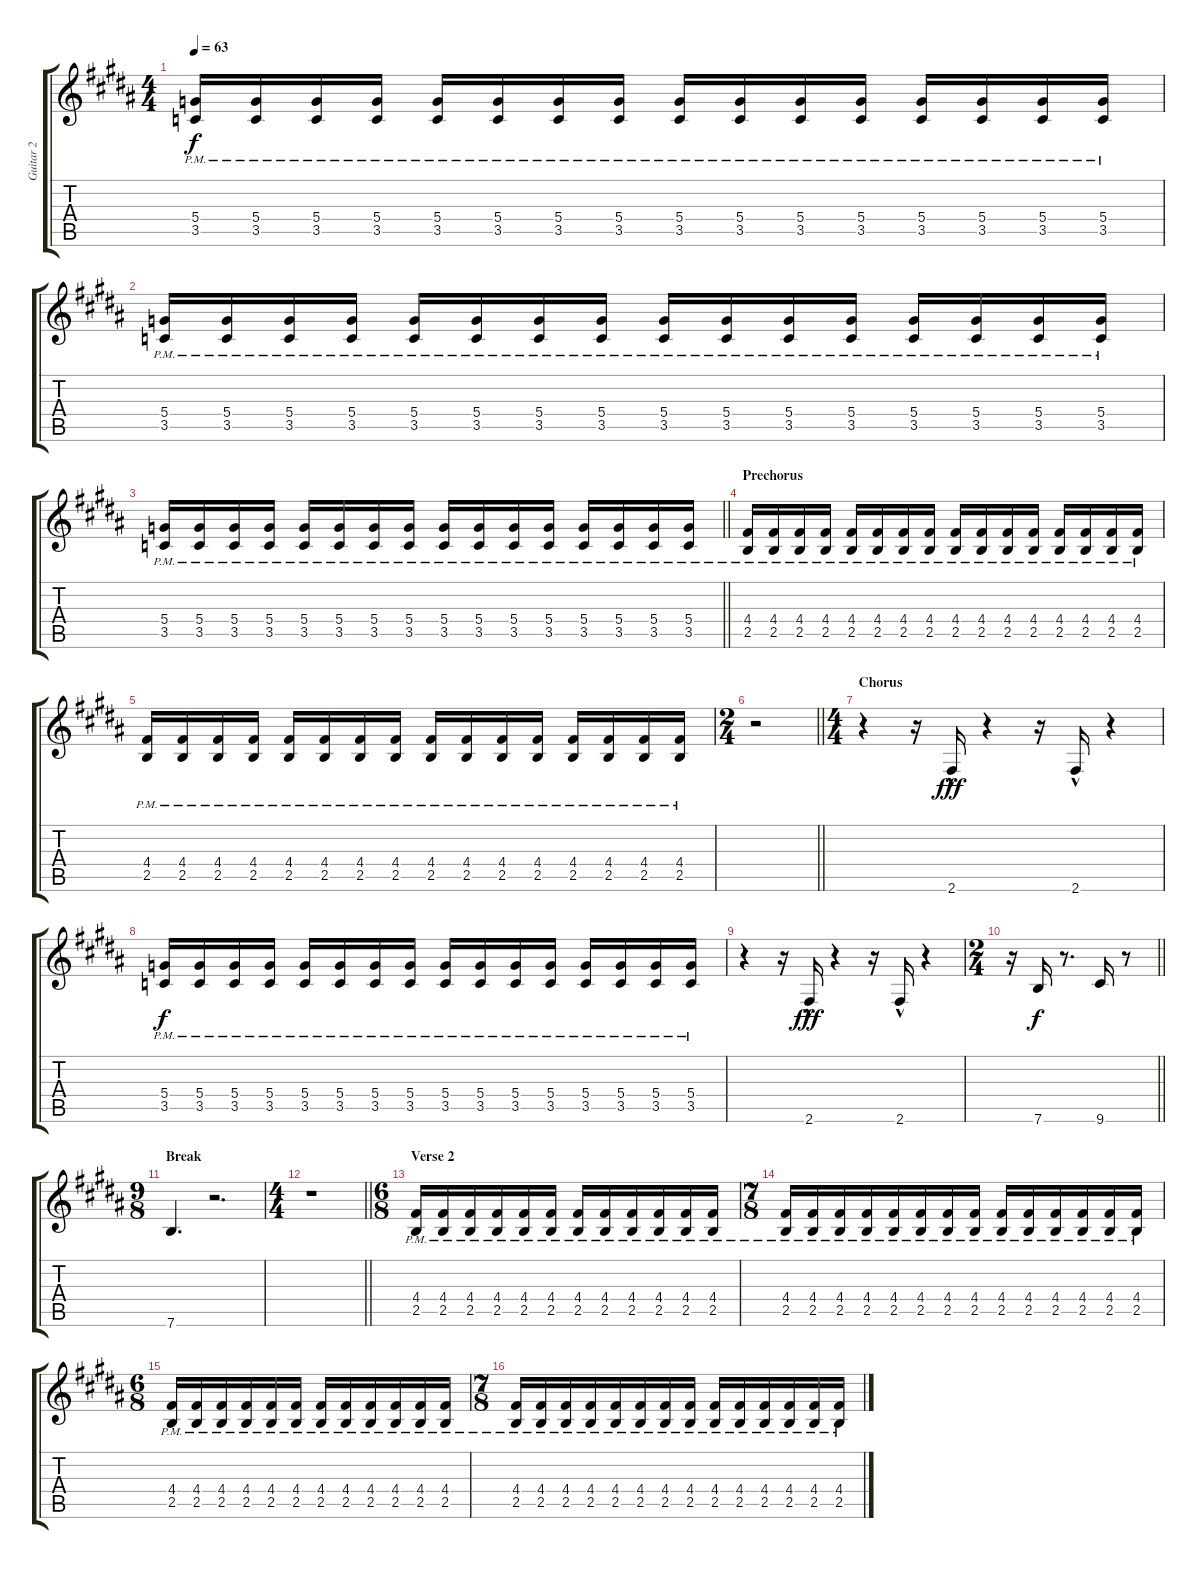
\track ("Guitar 2" "Guitar 2") {instrument electricguitarclean}
\staff {score tabs}
\tuning (E4 B3 G3 D3 A2 E2) {hide}
\ts (4 4)
\tempo 63
\clef g2
\ks b
(5.4{pm} 3.5{pm}).16{dy f} (5.4{pm} 3.5{pm}).16 (5.4{pm} 3.5{pm}).16 (5.4{pm} 3.5{pm}).16 (5.4{pm} 3.5{pm}).16 (5.4{pm} 3.5{pm}).16 (5.4{pm} 3.5{pm}).16 (5.4{pm} 3.5{pm}).16 (5.4{pm} 3.5{pm}).16 (5.4{pm} 3.5{pm}).16 (5.4{pm} 3.5{pm}).16 (5.4{pm} 3.5{pm}).16 (5.4{pm} 3.5{pm}).16 (5.4{pm} 3.5{pm}).16 (5.4{pm} 3.5{pm}).16 (5.4{pm} 3.5{pm}).16 |
(5.4{pm} 3.5{pm}).16 (5.4{pm} 3.5{pm}).16 (5.4{pm} 3.5{pm}).16 (5.4{pm} 3.5{pm}).16 (5.4{pm} 3.5{pm}).16 (5.4{pm} 3.5{pm}).16 (5.4{pm} 3.5{pm}).16 (5.4{pm} 3.5{pm}).16 (5.4{pm} 3.5{pm}).16 (5.4{pm} 3.5{pm}).16 (5.4{pm} 3.5{pm}).16 (5.4{pm} 3.5{pm}).16 (5.4{pm} 3.5{pm}).16 (5.4{pm} 3.5{pm}).16 (5.4{pm} 3.5{pm}).16 (5.4{pm} 3.5{pm}).16 |
\barLineRight lightlight
(5.4{pm} 3.5{pm}).16 (5.4{pm} 3.5{pm}).16 (5.4{pm} 3.5{pm}).16 (5.4{pm} 3.5{pm}).16 (5.4{pm} 3.5{pm}).16 (5.4{pm} 3.5{pm}).16 (5.4{pm} 3.5{pm}).16 (5.4{pm} 3.5{pm}).16 (5.4{pm} 3.5{pm}).16 (5.4{pm} 3.5{pm}).16 (5.4{pm} 3.5{pm}).16 (5.4{pm} 3.5{pm}).16 (5.4{pm} 3.5{pm}).16 (5.4{pm} 3.5{pm}).16 (5.4{pm} 3.5{pm}).16 (5.4{pm} 3.5{pm}).16 |
\section ("" "Prechorus")
(4.4{pm} 2.5{pm}).16 (4.4{pm} 2.5{pm}).16 (4.4{pm} 2.5{pm}).16 (4.4{pm} 2.5{pm}).16 (4.4{pm} 2.5{pm}).16 (4.4{pm} 2.5{pm}).16 (4.4{pm} 2.5{pm}).16 (4.4{pm} 2.5{pm}).16 (4.4{pm} 2.5{pm}).16 (4.4{pm} 2.5{pm}).16 (4.4{pm} 2.5{pm}).16 (4.4{pm} 2.5{pm}).16 (4.4{pm} 2.5{pm}).16 (4.4{pm} 2.5{pm}).16 (4.4{pm} 2.5{pm}).16 (4.4{pm} 2.5{pm}).16 |
(4.4{pm} 2.5{pm}).16 (4.4{pm} 2.5{pm}).16 (4.4{pm} 2.5{pm}).16 (4.4{pm} 2.5{pm}).16 (4.4{pm} 2.5{pm}).16 (4.4{pm} 2.5{pm}).16 (4.4{pm} 2.5{pm}).16 (4.4{pm} 2.5{pm}).16 (4.4{pm} 2.5{pm}).16 (4.4{pm} 2.5{pm}).16 (4.4{pm} 2.5{pm}).16 (4.4{pm} 2.5{pm}).16 (4.4{pm} 2.5{pm}).16 (4.4{pm} 2.5{pm}).16 (4.4{pm} 2.5{pm}).16 (4.4{pm} 2.5{pm}).16 |
\ts (2 4)
\barLineRight lightlight
r.2 |
\ts (4 4)
\section ("" "Chorus")
r.4 r.16 2.6{hac}.16{dy fff} r.4 r.16 2.6{hac}.16 r.4 |
(5.4{pm} 3.5{pm}).16{dy f} (5.4{pm} 3.5{pm}).16 (5.4{pm} 3.5{pm}).16 (5.4{pm} 3.5{pm}).16 (5.4{pm} 3.5{pm}).16 (5.4{pm} 3.5{pm}).16 (5.4{pm} 3.5{pm}).16 (5.4{pm} 3.5{pm}).16 (5.4{pm} 3.5{pm}).16 (5.4{pm} 3.5{pm}).16 (5.4{pm} 3.5{pm}).16 (5.4{pm} 3.5{pm}).16 (5.4{pm} 3.5{pm}).16 (5.4{pm} 3.5{pm}).16 (5.4{pm} 3.5{pm}).16 (5.4{pm} 3.5{pm}).16 |
r.4 r.16 2.6{hac}.16{dy fff} r.4 r.16 2.6{hac}.16 r.4 |
\ts (2 4)
\barLineRight lightlight
r.16 7.6.16{dy f} r.8{d} 9.6.16 r.8 |
\ts (9 8)
\section ("" "Break")
7.6.4{d} r.2{d} |
\ts (4 4)
\barLineRight lightlight
r.1 |
\ts (6 8)
\section ("" "Verse 2")
(4.4{pm} 2.5{pm}).16 (4.4{pm} 2.5{pm}).16 (4.4{pm} 2.5{pm}).16 (4.4{pm} 2.5{pm}).16 (4.4{pm} 2.5{pm}).16 (4.4{pm} 2.5{pm}).16 (4.4{pm} 2.5{pm}).16 (4.4{pm} 2.5{pm}).16 (4.4{pm} 2.5{pm}).16 (4.4{pm} 2.5{pm}).16 (4.4{pm} 2.5{pm}).16 (4.4{pm} 2.5{pm}).16 |
\ts (7 8)
(4.4{pm} 2.5{pm}).16 (4.4{pm} 2.5{pm}).16 (4.4{pm} 2.5{pm}).16 (4.4{pm} 2.5{pm}).16 (4.4{pm} 2.5{pm}).16 (4.4{pm} 2.5{pm}).16 (4.4{pm} 2.5{pm}).16 (4.4{pm} 2.5{pm}).16 (4.4{pm} 2.5{pm}).16 (4.4{pm} 2.5{pm}).16 (4.4{pm} 2.5{pm}).16 (4.4{pm} 2.5{pm}).16 (4.4{pm} 2.5{pm}).16 (4.4{pm} 2.5{pm}).16 |
\ts (6 8)
(4.4{pm} 2.5{pm}).16 (4.4{pm} 2.5{pm}).16 (4.4{pm} 2.5{pm}).16 (4.4{pm} 2.5{pm}).16 (4.4{pm} 2.5{pm}).16 (4.4{pm} 2.5{pm}).16 (4.4{pm} 2.5{pm}).16 (4.4{pm} 2.5{pm}).16 (4.4{pm} 2.5{pm}).16 (4.4{pm} 2.5{pm}).16 (4.4{pm} 2.5{pm}).16 (4.4{pm} 2.5{pm}).16 |
\ts (7 8)
(4.4{pm} 2.5{pm}).16 (4.4{pm} 2.5{pm}).16 (4.4{pm} 2.5{pm}).16 (4.4{pm} 2.5{pm}).16 (4.4{pm} 2.5{pm}).16 (4.4{pm} 2.5{pm}).16 (4.4{pm} 2.5{pm}).16 (4.4{pm} 2.5{pm}).16 (4.4{pm} 2.5{pm}).16 (4.4{pm} 2.5{pm}).16 (4.4{pm} 2.5{pm}).16 (4.4{pm} 2.5{pm}).16 (4.4{pm} 2.5{pm}).16 (4.4{pm} 2.5{pm}).16
